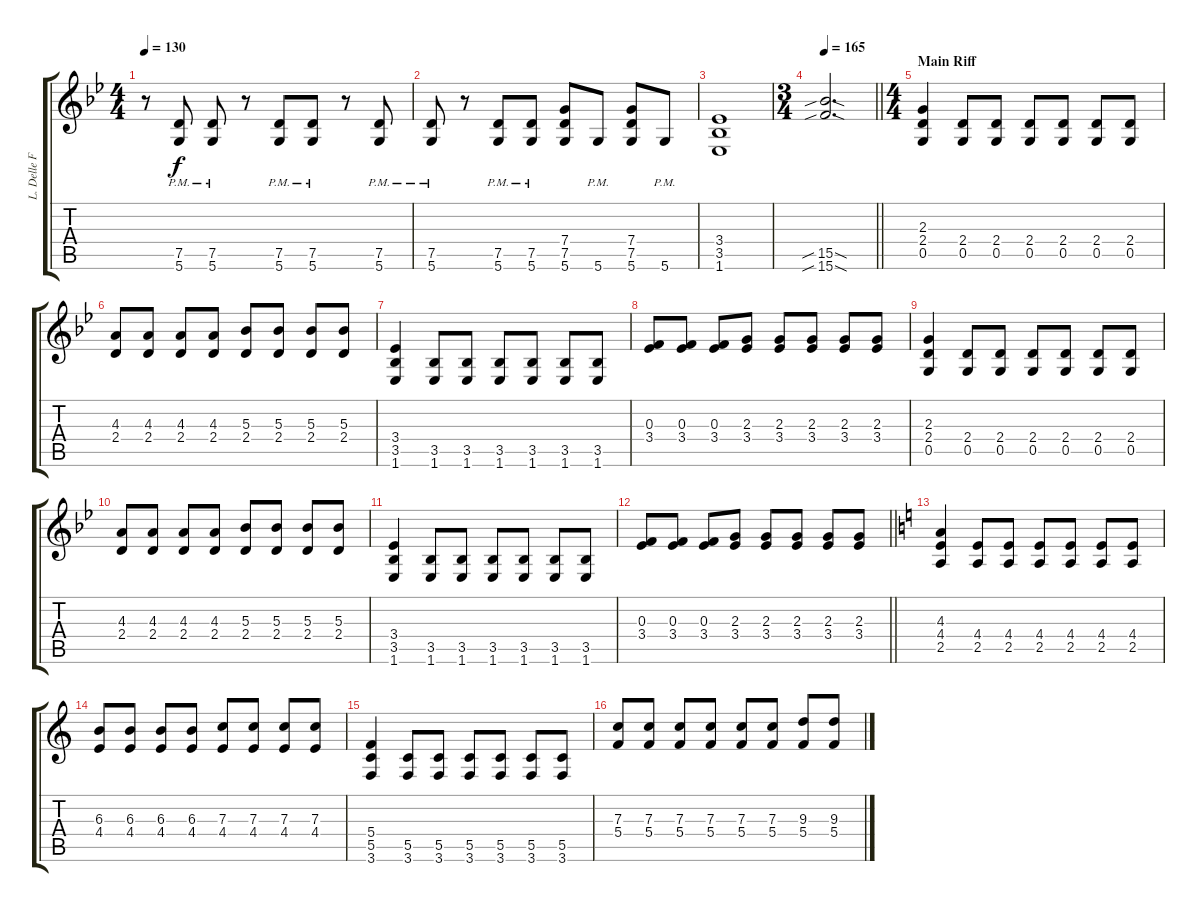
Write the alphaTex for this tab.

\track ("L. Delle Fave (Dist. Guitar L)" "L. Delle F") {instrument overdrivenguitar}
\staff {score tabs}
\tuning (D4 A3 F3 C3 G2 D2) {hide}
\ts (4 4)
\tempo 130
\clef g2
\ks gminor
r.8{dy f} (7.5{pm} 5.6{pm}).8 (7.5{pm} 5.6{pm}).8 r.8 (7.5{pm} 5.6{pm}).8 (7.5{pm} 5.6{pm}).8 r.8 (7.5{pm} 5.6{pm}).8 |
(7.5{pm} 5.6{pm}).8 r.8 (7.5{pm} 5.6{pm}).8 (7.5{pm} 5.6{pm}).8 (7.4 7.5 5.6).8 5.6{pm}.8 (7.4 7.5 5.6).8 5.6{pm}.8 |
(3.4 3.5 1.6).1 |
\ts (3 4)
\tempo 165
\barLineRight lightlight
(15.5{sib sod} 15.6{sib sod}).2{d} |
\ts (4 4)
\section ("" "Main Riff")
(2.3 2.4 0.5).4 (2.4 0.5).8 (2.4 0.5).8 (2.4 0.5).8 (2.4 0.5).8 (2.4 0.5).8 (2.4 0.5).8 |
(4.3 2.4).8 (4.3 2.4).8 (4.3 2.4).8 (4.3 2.4).8 (5.3 2.4).8 (5.3 2.4).8 (5.3 2.4).8 (5.3 2.4).8 |
(3.4 3.5 1.6).4 (3.5 1.6).8 (3.5 1.6).8 (3.5 1.6).8 (3.5 1.6).8 (3.5 1.6).8 (3.5 1.6).8 |
(0.3 3.4).8 (0.3 3.4).8 (0.3 3.4).8 (2.3 3.4).8 (2.3 3.4).8 (2.3 3.4).8 (2.3 3.4).8 (2.3 3.4).8 |
(2.3 2.4 0.5).4 (2.4 0.5).8 (2.4 0.5).8 (2.4 0.5).8 (2.4 0.5).8 (2.4 0.5).8 (2.4 0.5).8 |
(4.3 2.4).8 (4.3 2.4).8 (4.3 2.4).8 (4.3 2.4).8 (5.3 2.4).8 (5.3 2.4).8 (5.3 2.4).8 (5.3 2.4).8 |
(3.4 3.5 1.6).4 (3.5 1.6).8 (3.5 1.6).8 (3.5 1.6).8 (3.5 1.6).8 (3.5 1.6).8 (3.5 1.6).8 |
\barLineRight lightlight
(0.3 3.4).8 (0.3 3.4).8 (0.3 3.4).8 (2.3 3.4).8 (2.3 3.4).8 (2.3 3.4).8 (2.3 3.4).8 (2.3 3.4).8 |
\ks aminor
(4.3 4.4 2.5).4 (4.4 2.5).8 (4.4 2.5).8 (4.4 2.5).8 (4.4 2.5).8 (4.4 2.5).8 (4.4 2.5).8 |
(6.3 4.4).8 (6.3 4.4).8 (6.3 4.4).8 (6.3 4.4).8 (7.3 4.4).8 (7.3 4.4).8 (7.3 4.4).8 (7.3 4.4).8 |
(5.4 5.5 3.6).4 (5.5 3.6).8 (5.5 3.6).8 (5.5 3.6).8 (5.5 3.6).8 (5.5 3.6).8 (5.5 3.6).8 |
(7.3 5.4).8 (7.3 5.4).8 (7.3 5.4).8 (7.3 5.4).8 (7.3 5.4).8 (7.3 5.4).8 (9.3 5.4).8 (9.3 5.4).8
